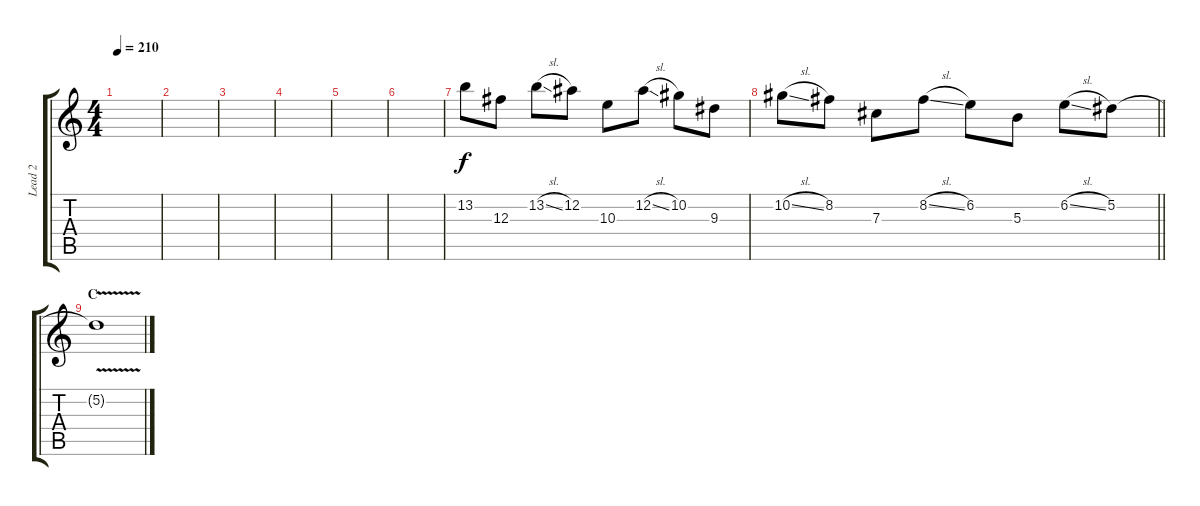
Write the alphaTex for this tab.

\track ("Lead 2" "Lead 2") {instrument distortionguitar}
\staff {score tabs}
\tuning (Eb4 Bb3 Gb3 Db3 Ab2 Eb2) {hide}
\ts (4 4)
\tempo 210
\clef g2
\ks c
|
|
|
|
|
|
13.2.8 12.3.8 13.2{sl}.8 12.2.8 10.3.8 12.2{sl}.8 10.2.8 9.3.8 |
\barLineRight lightlight
10.2{sl}.8 8.2.8 7.3.8 8.2{sl}.8 6.2.8 5.3.8 6.2{sl}.8 5.2.8 |
\section ("" "C")
5.2{v t}.1
